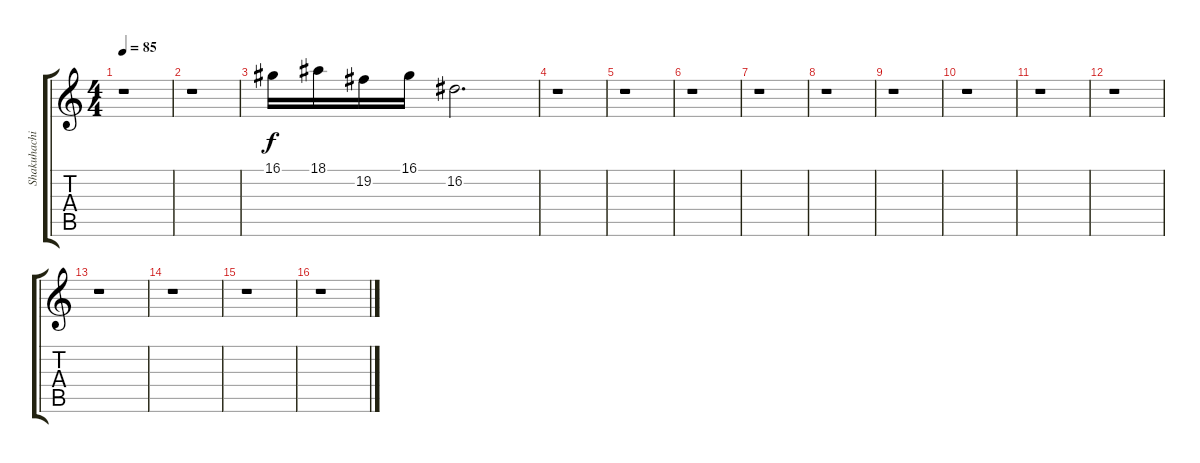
\track ("Shakuhachi" "Shakuhachi") {instrument shakuhachi}
\staff {score tabs}
\tuning (E4 B3 G3 D3 A2 E2) {hide}
\ts (4 4)
\tempo 85
\clef g2
\ks c
r.1{dy f} |
r.1 |
16.1.16 18.1.16 19.2.16 16.1.16 16.2.2{d} |
r.1 |
r.1 |
r.1 |
r.1 |
r.1 |
r.1 |
r.1 |
r.1 |
r.1 |
r.1 |
r.1 |
r.1 |
r.1
